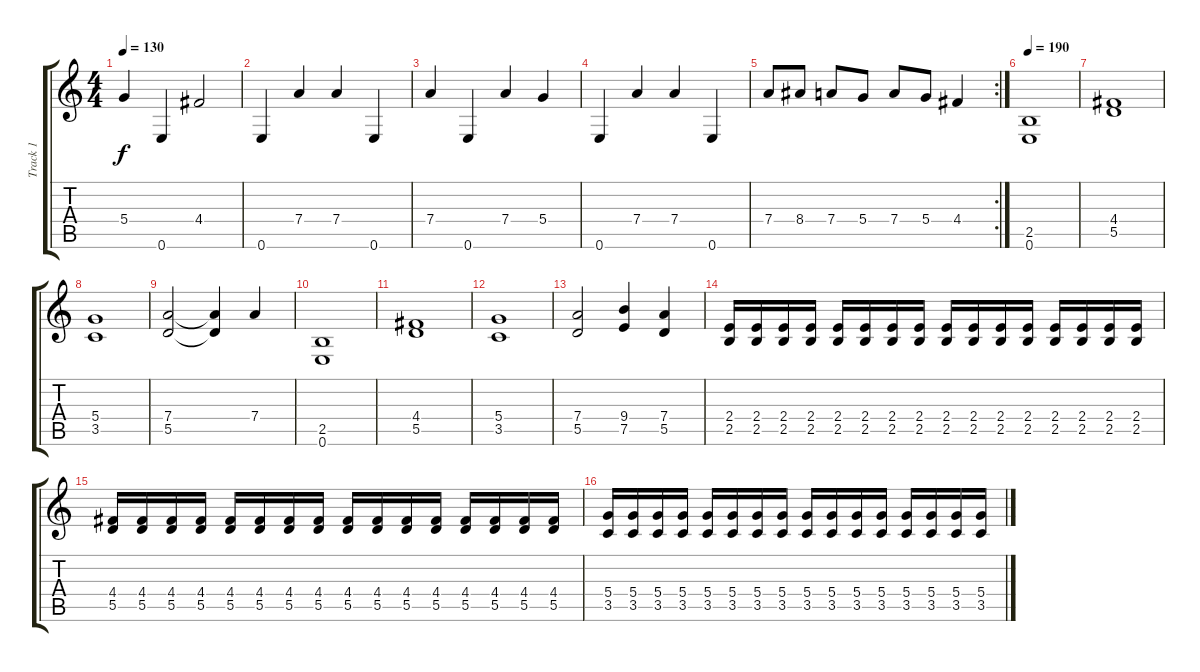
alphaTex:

\track ("Track 1" "Track 1") {instrument distortionguitar}
\staff {score tabs}
\tuning (E4 B3 G3 D3 A2 E2) {hide}
\ts (4 4)
\tempo 130
\clef g2
\ks c
5.4.4{dy f} 0.6.4 4.4.2 |
0.6.4 7.4.4 7.4.4 0.6.4 |
7.4.4 0.6.4 7.4.4 5.4.4 |
0.6.4 7.4.4 7.4.4 0.6.4 |
\rc 2
7.4.8 8.4.8 7.4.8 5.4.8 7.4.8 5.4.8 4.4.4 |
\tempo 190
(2.5 0.6).1 |
(4.4 5.5).1 |
(5.4 3.5).1 |
(7.4 5.5).2 (7.4{t} 5.5{t}).4 7.4.4 |
(2.5 0.6).1 |
(4.4 5.5).1 |
(5.4 3.5).1 |
(7.4 5.5).2 (9.4 7.5).4 (7.4 5.5).4 |
(2.4 2.5).16 (2.4 2.5).16 (2.4 2.5).16 (2.4 2.5).16 (2.4 2.5).16 (2.4 2.5).16 (2.4 2.5).16 (2.4 2.5).16 (2.4 2.5).16 (2.4 2.5).16 (2.4 2.5).16 (2.4 2.5).16 (2.4 2.5).16 (2.4 2.5).16 (2.4 2.5).16 (2.4 2.5).16 |
(4.4 5.5).16 (4.4 5.5).16 (4.4 5.5).16 (4.4 5.5).16 (4.4 5.5).16 (4.4 5.5).16 (4.4 5.5).16 (4.4 5.5).16 (4.4 5.5).16 (4.4 5.5).16 (4.4 5.5).16 (4.4 5.5).16 (4.4 5.5).16 (4.4 5.5).16 (4.4 5.5).16 (4.4 5.5).16 |
(5.4 3.5).16 (5.4 3.5).16 (5.4 3.5).16 (5.4 3.5).16 (5.4 3.5).16 (5.4 3.5).16 (5.4 3.5).16 (5.4 3.5).16 (5.4 3.5).16 (5.4 3.5).16 (5.4 3.5).16 (5.4 3.5).16 (5.4 3.5).16 (5.4 3.5).16 (5.4 3.5).16 (5.4 3.5).16
